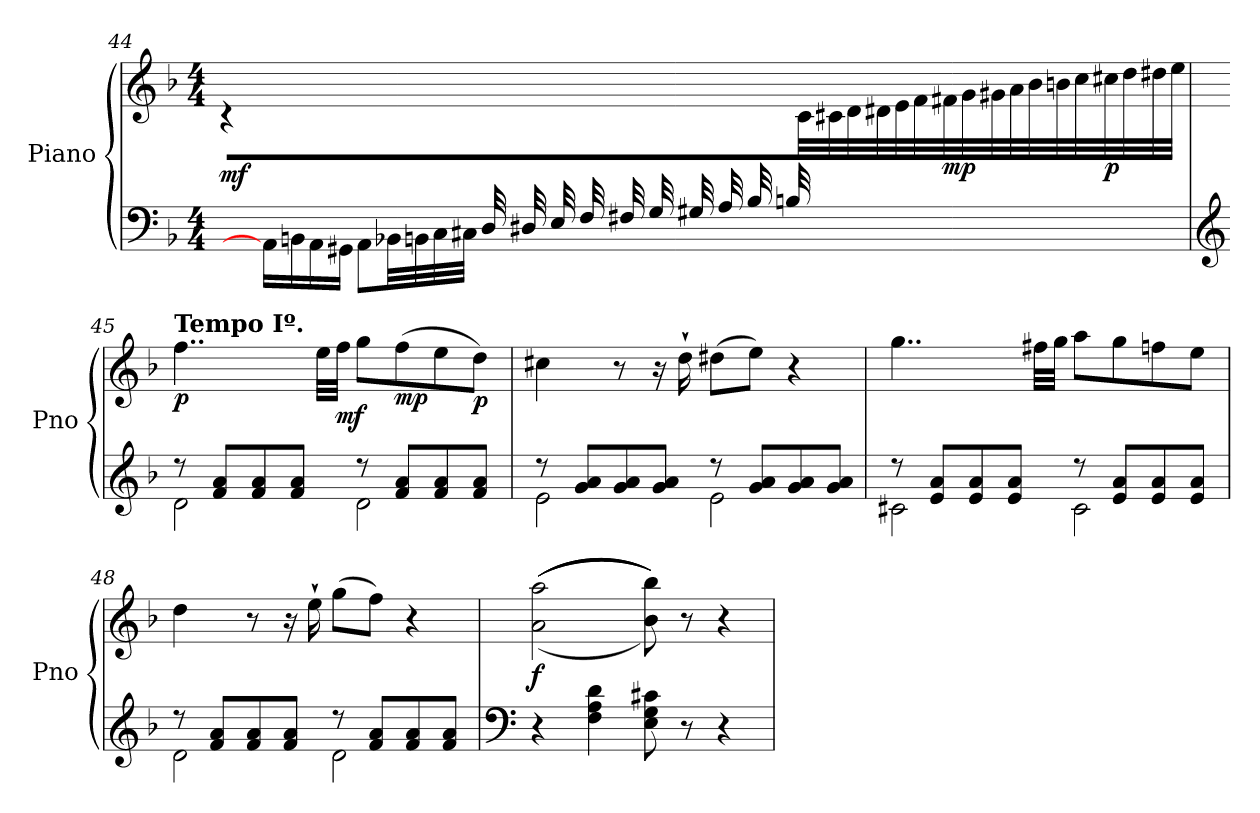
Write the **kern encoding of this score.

**kern	**kern	**dynam
*part1	*part1	*part1
*staff2	*staff1	*staff1/2
*I"Piano	*	*
*I'Pno	*	*
!!LO:LB:g=z
*clefF4	*clefG2	*
*k[b-]	*k[b-]	*
*M4/4	*M4/4	*
=44X5	=44X5	=44X5
*^	*	*
!	!	!	!LO:DY:b
4ryy	1ryy	4r	mf
*	*	*MM40	*
16AA\LL]	.	4.ryy	.
16BBn\	.	.	.
16AA\	.	.	.
16GG#X\JJ	.	.	.
8AA\L	.	.	.
*	*	*MM90	*
32BB-X\LL	.	4ryy	.
32BBn\	.	.	.
32C\	.	.	.
32C#X\JJJ	.	.	.
32D/LLL	.	.	.
32D#X/	.	.	.
32E/	.	.	.
32F/	.	.	.
*	*	*MM70	*
32F#X/	.	8.ryy	.
32G/	.	.	.
32G#X/	.	.	.
32A/	.	.	.
32B-/	2ryy	.	.
32Bn/	.	.	.
*	*	*MM65	*
2ryy	.	32c\	.
.	.	32c#X\	.
.	.	32d\	.
.	.	32d#X\	.
.	.	32e\	.
.	.	32f\	.
!	!	!	!LO:DY:b
.	.	32f#X\	mp
.	.	32g\	.
*	*	*MM60	*
.	.	32g#X\	.
*	*	*MM55	*
.	.	32a\	.
.	.	32b-\	.
.	.	32bn\	.
.	.	32cc\	.
!	!	!	!LO:DY:b
.	.	32cc#X\	p
.	16.ryy	32dd\	.
.	.	32dd#X\	.
32ryy	.	32ee\JJJ	.
!!LO:LB:g=z
=45	=45	=45	=45
*clefG2	*	*	*
*	*	*MM45	*
!	!	!LO:TX:a:B:t=Tempo Iº.	!
!	!	!	!LO:DY:b
8r	2d\	4..ff\	p
8f/ 8a/L	.	.	.
8f/ 8a/	.	.	.
8f/ 8a/J	.	.	.
.	.	32ee\LLL	.
!	!	!	!LO:DY:b
.	.	32ff\JJJ	mf
8r	2d\	8gg\L	.
!	!	!	!LO:DY:b
8f/ 8a/L	.	(>8ff\	mp
8f/ 8a/	.	8ee\	.
!	!	!	!LO:DY:b
8f/ 8a/J	.	8dd\J)	p
=46	=46	=46	=46
8r	2e\	4cc#X\	.
8g/ 8a/L	.	.	.
8g/ 8a/	.	8r	.
8g/ 8a/J	.	16r	.
.	.	16dd`\	.
8r	2e\	(>8dd#X\L	.
8g/ 8a/L	.	8ee\J)	.
8g/ 8a/	.	4r	.
8g/ 8a/J	.	.	.
=47	=47	=47	=47
8r	2c#X\	4..gg\	.
8e/ 8a/L	.	.	.
8e/ 8a/	.	.	.
8e/ 8a/J	.	.	.
.	.	32ff#X\LLL	.
.	.	32gg\JJJ	.
8r	2c#\	8aa\L	.
8e/ 8a/L	.	8gg\	.
8e/ 8a/	.	8ffn\	.
8e/ 8a/J	.	8ee\J	.
=48	=48	=48	=48
8r	2d\	4dd\	.
8f/ 8a/L	.	.	.
8f/ 8a/	.	8r	.
8f/ 8a/J	.	16r	.
.	.	16ee`\	.
8r	2d\	(>8gg\L	.
8f/ 8a/L	.	8ff\J)	.
8f/ 8a/	.	4r	.
8f/ 8a/J	.	.	.
*v	*v	*	*
!!LO:LB:g=z
=49	=49	=49
*clefF4	*	*
!	!	!LO:DY:b
4r	(>(>(>(>(>2a\ 2aa\	f
4F\ 4A\ 4d\	.	.
8E\ 8G\ 8c#X\	8b-\ 8bb-\)))))	.
8r	8r	.
4r	4r	.
=	=	=
*-	*-	*-
